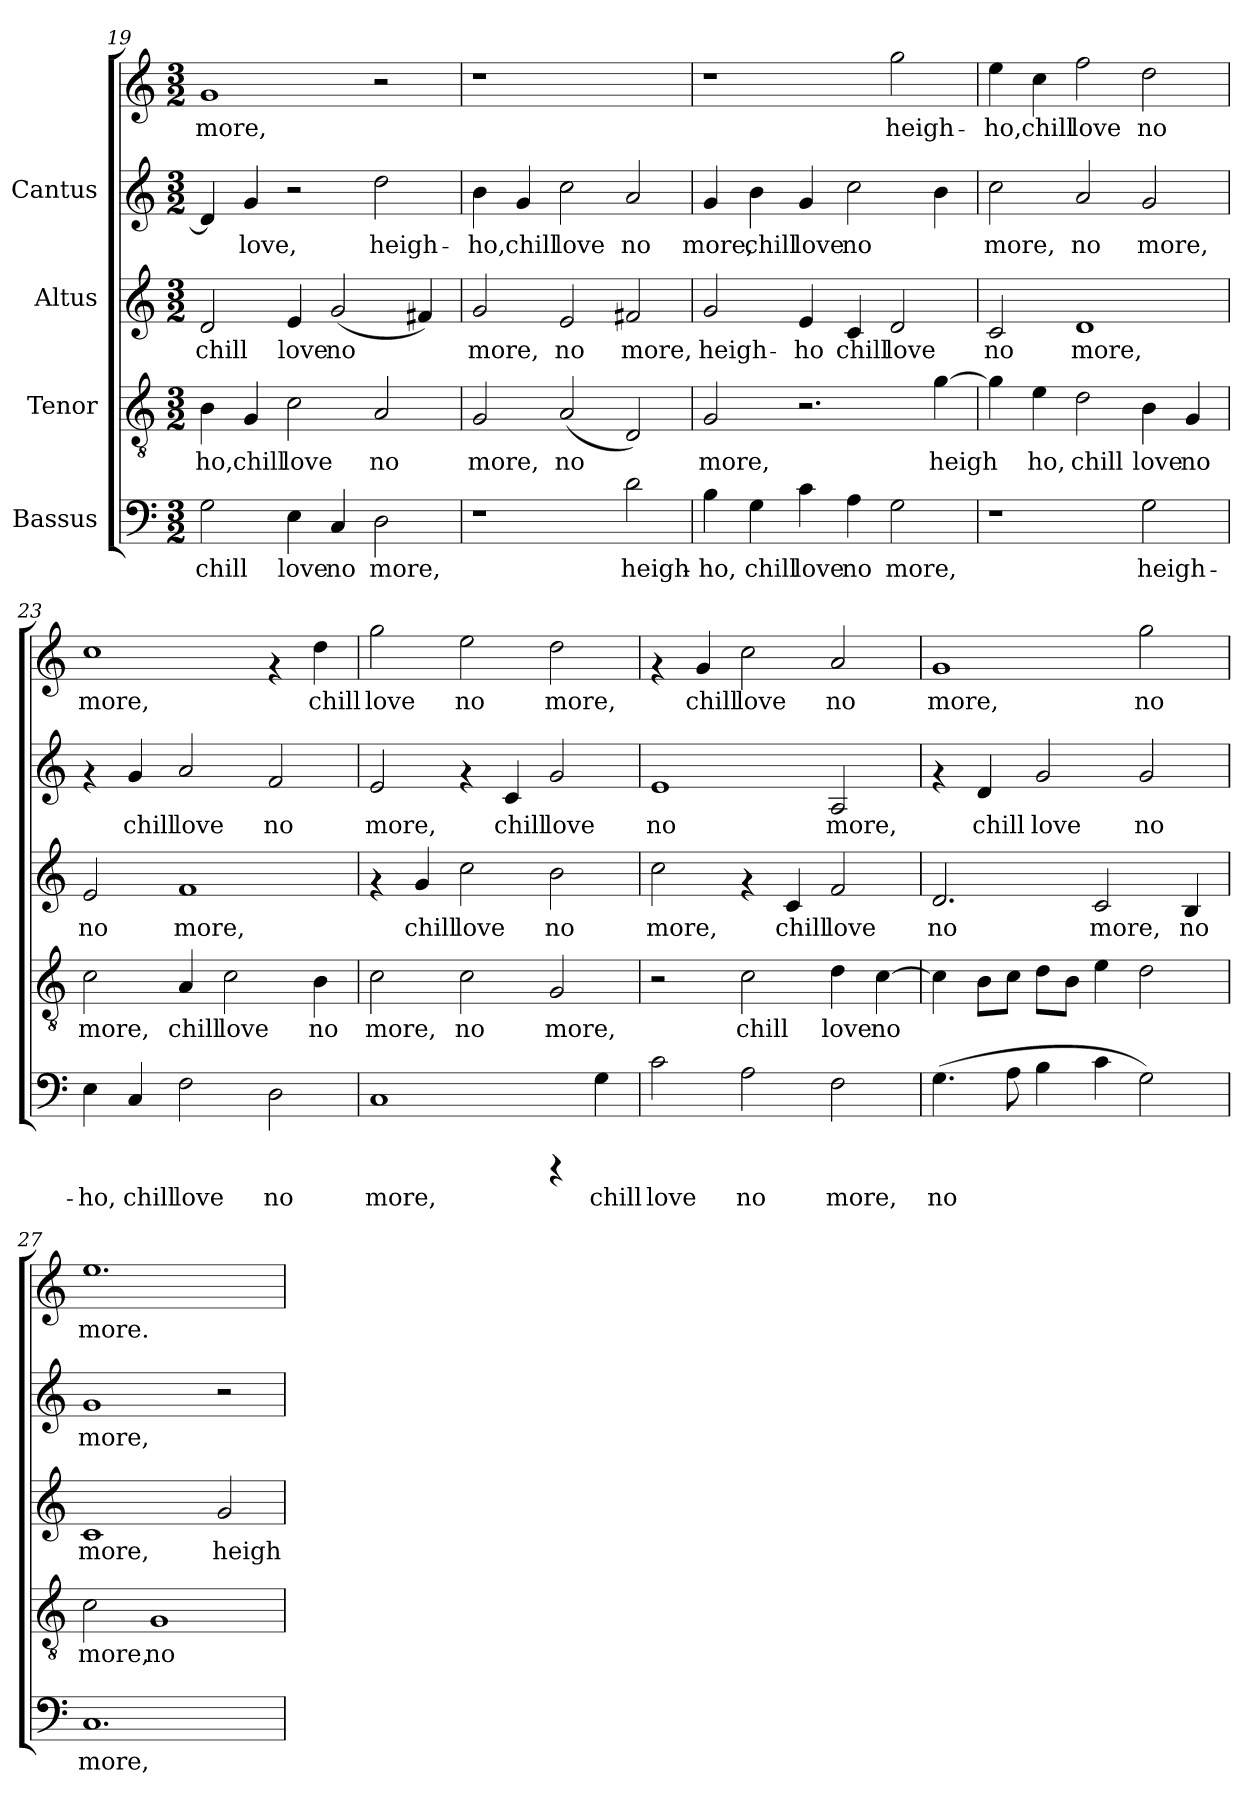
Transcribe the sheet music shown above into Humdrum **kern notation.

**kern	**text	**kern	**text	**kern	**text	**kern	**text	**kern	**text
*part4	*part4	*part3	*part3	*part2	*part2	*part1	*part1	*part1	*part1
*staff5	*staff5	*staff4	*staff4	*staff3	*staff3	*staff2	*staff2	*staff1	*staff1
*I"Bassus	*	*I"Tenor	*	*I"Altus	*	*I"Cantus	*	*	*
*clefF4	*	*clefGv2	*	*clefG2	*	*clefG2	*	*clefG2	*
*M3/2	*	*M3/2	*	*M3/2	*	*M3/2	*	*M3/2	*
=19	=19	=19	=19	=19	=19	=19	=19	=19	=19
!	!LO:LY:b:cj	!	!LO:LY:b:cj	!	!LO:LY:b:cj	!	!LO:LY:b:cj	!	!LO:LY:b:cj
2G\	chill	4B\	-ho,	2d/	chill	4d/]	.	1g	more,
!	!	!	!LO:LY:b:cj	!	!	!	!LO:LY:b:cj	!	!
.	.	4G/	chill	.	.	4g/	love,	.	.
!	!LO:LY:b:cj	!	!LO:LY:b:cj	!	!LO:LY:b:cj	!	!	!	!
4E\	love	2c\	love	4e/	love	2r	.	.	.
!	!LO:LY:b:cj	!	!	!	!LO:LY:b:cj	!	!	!	!
4C/	no	.	.	(<2g/	no	.	.	.	.
!	!LO:LY:b:cj	!	!LO:LY:b:cj	!	!	!	!LO:LY:b:cj	!	!
2D\	more,	2A/	no	.	.	2dd\	heigh-	2r	.
!	!	!	!	!	!LO:LY:b:cj	!	!	!	!
.	.	.	.	4f#X/)	.	.	.	.	.
!!LO:LB:g=z
=20	=20	=20	=20	=20	=20	=20	=20	=20	=20
!	!	!	!LO:LY:b:cj	!	!LO:LY:b:cj	!	!LO:LY:b:cj	!	!
1r	.	2G/	more,	2g/	more,	4b\	-ho,	1r	.
!	!	!	!	!	!	!	!LO:LY:b:cj	!	!
.	.	.	.	.	.	4g/	chill	.	.
!	!	!	!LO:LY:b:cj	!	!LO:LY:b:cj	!	!LO:LY:b:cj	!	!
.	.	(<2A/	no	2e/	no	2cc\	love	.	.
!	!LO:LY:b:cj	!	!LO:LY:b:cj	!	!LO:LY:b:cj	!	!LO:LY:b:cj	!	!
2d\	heigh-	2D/)	.	2f#X/	more,	2a/	no	2ryy	.
=21	=21	=21	=21	=21	=21	=21	=21	=21	=21
!	!LO:LY:b:cj	!	!LO:LY:b:cj	!	!LO:LY:b:cj	!	!LO:LY:b:cj	!	!
4B\	-ho,	2G/	more,	2g/	heigh-	4g/	-more,	1r	.
!	!LO:LY:b:cj	!	!	!	!	!	!LO:LY:b:cj	!	!
4G\	chill	.	.	.	.	4b\	chill	.	.
!	!LO:LY:b:cj	!	!	!	!LO:LY:b:cj	!	!LO:LY:b:cj	!	!
4c\	love	2.r	.	4e/	-ho	4g/	love	.	.
!	!LO:LY:b:cj	!	!	!	!LO:LY:b:cj	!	!LO:LY:b:cj	!	!
4A\	no	.	.	4c/	chill	2cc\	no	.	.
!	!LO:LY:b:cj	!	!	!	!LO:LY:b:cj	!	!	!	!LO:LY:b:cj
2G\	more,	.	.	2d/	love	.	.	2gg\	heigh-
!	!	!	!LO:LY:b:cj	!	!	!	!LO:LY:b:cj	!	!
.	.	[>4g\	heigh-	.	.	4b\	.	.	.
=22	=22	=22	=22	=22	=22	=22	=22	=22	=22
!	!	!	!LO:LY:b:cj	!	!LO:LY:b:cj	!	!LO:LY:b:cj	!	!LO:LY:b:cj
1r	.	4g\]	-	2c/	no	2cc\	more,	4ee\	ho,
!	!	!	!LO:LY:b:cj	!	!	!	!	!	!LO:LY:b:cj
.	.	4e\	ho,	.	.	.	.	4cc\	chill
!	!	!	!LO:LY:b:cj	!	!LO:LY:b:cj	!	!LO:LY:b:cj	!	!LO:LY:b:cj
.	.	2d\	chill	1d	more,	2a/	no	2ff\	love
!	!LO:LY:b:cj	!	!LO:LY:b:cj	!	!	!	!LO:LY:b:cj	!	!LO:LY:b:cj
2G\	heigh-	4B\	love	.	.	2g/	more,	2dd\	no
!	!	!	!LO:LY:b:cj	!	!	!	!	!	!
.	.	4G/	no	.	.	.	.	.	.
!!LO:LB:g=z
=23	=23	=23	=23	=23	=23	=23	=23	=23	=23
!	!LO:LY:b:cj	!	!LO:LY:b:cj	!	!LO:LY:b:cj	!	!	!	!LO:LY:b:cj
4E\	-ho,	2c\	more,	2e/	no	4rf	.	1cc	more,
!	!LO:LY:b:cj	!	!	!	!	!	!LO:LY:b:cj	!	!
4C/	chill	.	.	.	.	4g/	chill	.	.
!	!LO:LY:b:cj	!	!LO:LY:b:cj	!	!LO:LY:b:cj	!	!LO:LY:b:cj	!	!
2F\	love	4A/	chill	1f	more,	2a/	love	.	.
!	!	!	!LO:LY:b:cj	!	!	!	!	!	!
.	.	2c\	love	.	.	.	.	.	.
!	!LO:LY:b:cj	!	!	!	!	!	!LO:LY:b:cj	!	!
2D\	no	.	.	.	.	2f/	no	4rf	.
!	!	!	!LO:LY:b:cj	!	!	!	!	!	!LO:LY:b:cj
.	.	4B\	no	.	.	.	.	4dd\	chill
=24	=24	=24	=24	=24	=24	=24	=24	=24	=24
!	!LO:LY:b:cj	!	!LO:LY:b:cj	!	!	!	!LO:LY:b:cj	!	!LO:LY:b:cj
1C	more,	2c\	more,	4rf	.	2e/	more,	2gg\	love
!	!	!	!	!	!LO:LY:b:cj	!	!	!	!
.	.	.	.	4g/	chill	.	.	.	.
!	!	!	!LO:LY:b:cj	!	!LO:LY:b:cj	!	!	!	!LO:LY:b:cj
.	.	2c\	no	2cc\	love	4rf	.	2ee\	no
!	!	!	!	!	!	!	!LO:LY:b:cj	!	!
.	.	.	.	.	.	4c/	chill	.	.
!	!	!	!LO:LY:b:cj	!	!LO:LY:b:cj	!	!LO:LY:b:cj	!	!LO:LY:b:cj
4rCCC	.	2G/	more,	2b\	no	2g/	love	2dd\	more,
!	!LO:LY:b:cj	!	!	!	!	!	!	!	!
4G\	chill	.	.	.	.	.	.	.	.
=25	=25	=25	=25	=25	=25	=25	=25	=25	=25
!	!LO:LY:b:cj	!	!	!	!LO:LY:b:cj	!	!LO:LY:b:cj	!	!
2c\	love	2r	.	2cc\	more,	1e	no	4rf	.
!	!	!	!	!	!	!	!	!	!LO:LY:b:cj
.	.	.	.	.	.	.	.	4g/	chill
!	!LO:LY:b:cj	!	!LO:LY:b:cj	!	!	!	!	!	!LO:LY:b:cj
2A\	no	2c\	chill	4rf	.	.	.	2cc\	love
!	!	!	!	!	!LO:LY:b:cj	!	!	!	!
.	.	.	.	4c/	chill	.	.	.	.
!	!LO:LY:b:cj	!	!LO:LY:b:cj	!	!LO:LY:b:cj	!	!LO:LY:b:cj	!	!LO:LY:b:cj
2F\	more,	4d\	love	2f/	love	2A/	more,	2a/	no
!	!	!	!LO:LY:b:cj	!	!	!	!	!	!
.	.	[>4c\	no	.	.	.	.	.	.
!!LO:PB:g=z
=26	=26	=26	=26	=26	=26	=26	=26	=26	=26
!	!LO:LY:b:cj	!	!	!	!LO:LY:b:cj	!	!	!	!LO:LY:b:cj
(>4.G\	no	4c\]	.	2.d/	no	4rf	.	1g	more,
!	!	!	!	!	!	!	!LO:LY:b:cj	!	!
.	.	8B\L	.	.	.	4d/	chill	.	.
!	!LO:LY:b:cj	!	!	!	!	!	!	!	!
8A\	.	8c\J	.	.	.	.	.	.	.
!	!LO:LY:b:cj	!	!	!	!	!	!LO:LY:b:cj	!	!
4B\	.	8d\L	.	.	.	2g/	love	.	.
.	.	8B\J	.	.	.	.	.	.	.
!	!LO:LY:b:cj	!	!	!	!LO:LY:b:cj	!	!	!	!
4c\	.	4e\	.	2c/	more,	.	.	.	.
!	!LO:LY:b:cj	!	!	!	!	!	!LO:LY:b:cj	!	!LO:LY:b:cj
2G\)	.	2d\	.	.	.	2g/	no	2gg\	no
!	!	!	!	!	!LO:LY:b:cj	!	!	!	!
.	.	.	.	4B/	no	.	.	.	.
=27	=27	=27	=27	=27	=27	=27	=27	=27	=27
!	!LO:LY:b:cj	!	!LO:LY:b:cj	!	!LO:LY:b:cj	!	!LO:LY:b:cj	!	!LO:LY:b:cj
1.C	more,	2c\	more,	1c	more,	1g	more,	1.ee	more.
!	!	!	!LO:LY:b:cj	!	!	!	!	!	!
.	.	1G	no	.	.	.	.	.	.
!	!	!	!	!	!LO:LY:b:cj	!	!	!	!
.	.	.	.	2g/	heigh-	2r	.	.	.
=	=	=	=	=	=	=	=	=	=
*-	*-	*-	*-	*-	*-	*-	*-	*-	*-
